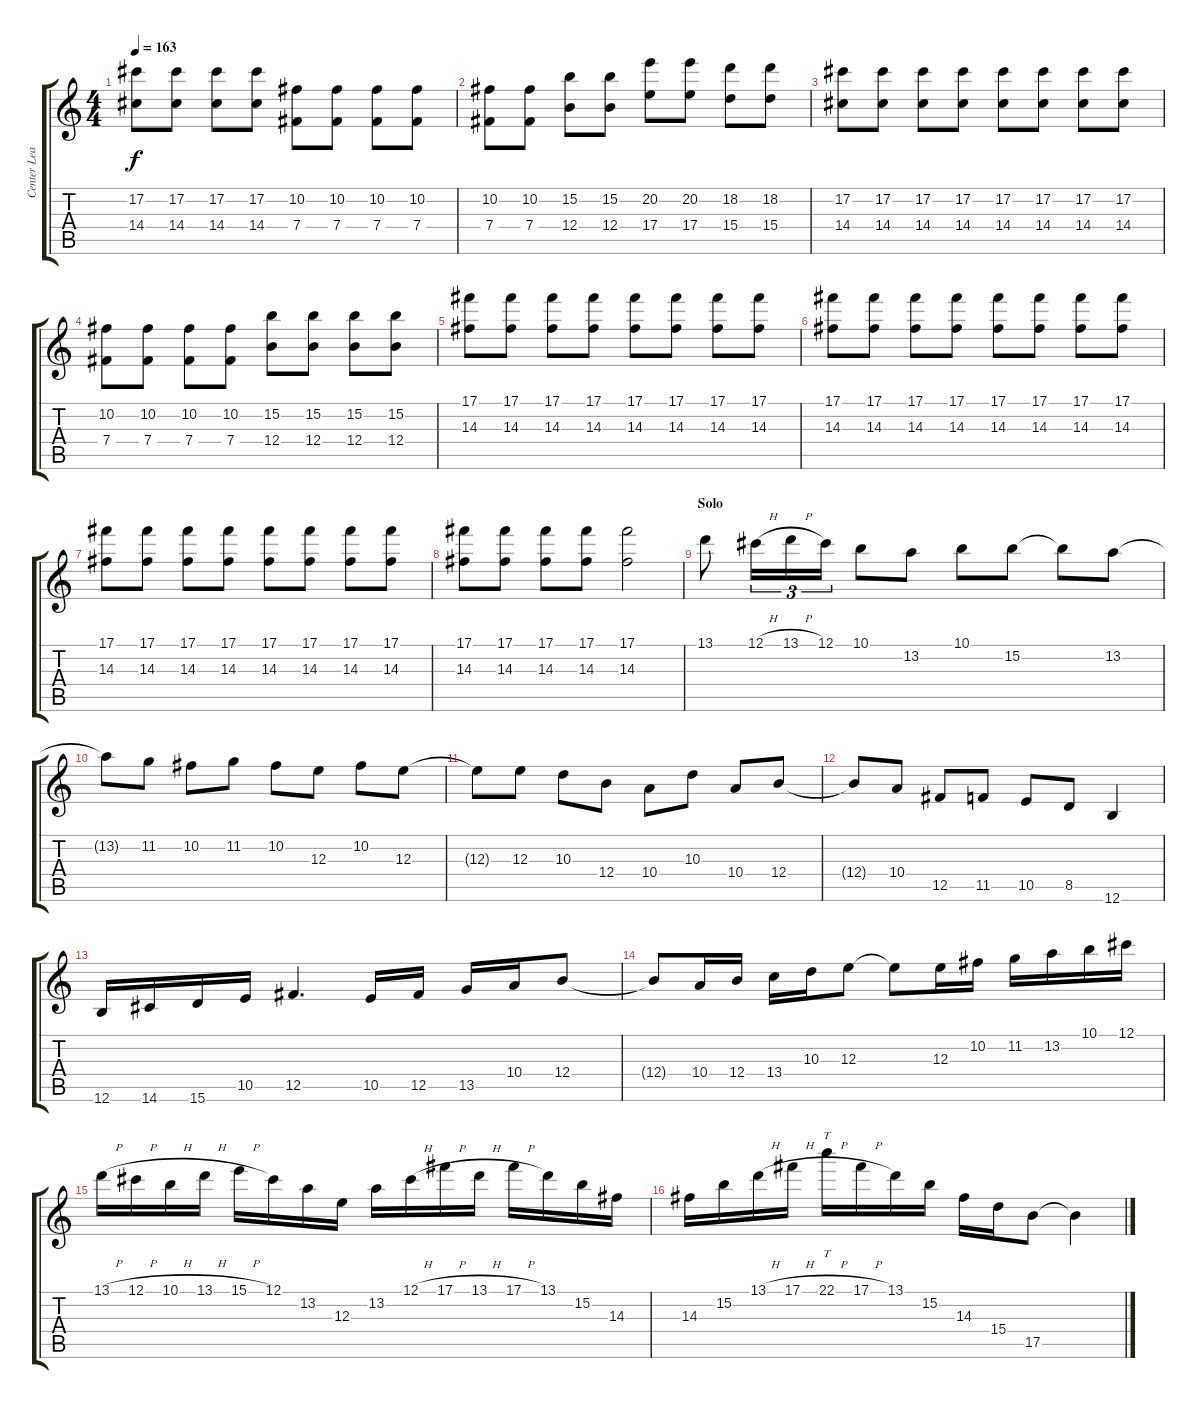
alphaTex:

\track ("Center Lead 1" "Center Lea") {instrument overdrivenguitar}
\staff {score tabs}
\tuning (Db4 Ab3 E3 B2 Gb2 B1) {hide}
\ts (4 4)
\tempo 163
\clef g2
\ks aminor
(17.2 14.4).8{dy f} (17.2 14.4).8 (17.2 14.4).8 (17.2 14.4).8 (10.2 7.4).8 (10.2 7.4).8 (10.2 7.4).8 (10.2 7.4).8 |
(10.2 7.4).8 (10.2 7.4).8 (15.2 12.4).8 (15.2 12.4).8 (20.2 17.4).8 (20.2 17.4).8 (18.2 15.4).8 (18.2 15.4).8 |
(17.2 14.4).8 (17.2 14.4).8 (17.2 14.4).8 (17.2 14.4).8 (17.2 14.4).8 (17.2 14.4).8 (17.2 14.4).8 (17.2 14.4).8 |
(10.2 7.4).8 (10.2 7.4).8 (10.2 7.4).8 (10.2 7.4).8 (15.2 12.4).8 (15.2 12.4).8 (15.2 12.4).8 (15.2 12.4).8 |
(17.1 14.3).8 (17.1 14.3).8 (17.1 14.3).8 (17.1 14.3).8 (17.1 14.3).8 (17.1 14.3).8 (17.1 14.3).8 (17.1 14.3).8 |
(17.1 14.3).8 (17.1 14.3).8 (17.1 14.3).8 (17.1 14.3).8 (17.1 14.3).8 (17.1 14.3).8 (17.1 14.3).8 (17.1 14.3).8 |
(17.1 14.3).8 (17.1 14.3).8 (17.1 14.3).8 (17.1 14.3).8 (17.1 14.3).8 (17.1 14.3).8 (17.1 14.3).8 (17.1 14.3).8 |
(17.1 14.3).8 (17.1 14.3).8 (17.1 14.3).8 (17.1 14.3).8 (17.1 14.3).2 |
\section ("" "Solo")
13.1.8 12.1{h}.16{tu (3 2)} 13.1{h}.16{tu (3 2)} 12.1.16{tu (3 2)} 10.1.8 13.2.8 10.1.8 15.2.8 15.2{t}.8 13.2.8 |
13.2{t}.8 11.2.8 10.2.8 11.2.8 10.2.8 12.3.8 10.2.8 12.3.8 |
12.3{t}.8 12.3.8 10.3.8 12.4.8 10.4.8 10.3.8 10.4.8 12.4.8 |
12.4{t}.8 10.4.8 12.5.8 11.5.8 10.5.8 8.5.8 12.6.4 |
12.6.16 14.6.16 15.6.16 10.5.16 12.5.4{d} 10.5.16 12.5.16 13.5.16 10.4.16 12.4.8 |
12.4{t}.8 10.4.16 12.4.16 13.4.16 10.3.16 12.3.8 12.3{t}.8 12.3.16 10.2.16 11.2.16 13.2.16 10.1.16 12.1.16 |
13.1{h}.16 12.1{h}.16 10.1{h}.16 13.1{h}.16 15.1{h}.16 12.1.16 13.2.16 12.3.16 13.2.16 12.1{h}.16 17.1{h}.16 13.1{h}.16 17.1{h}.16 13.1.16 15.2.16 14.3.16 |
14.3.16 15.2.16 13.1{h}.16 17.1{h}.16 22.1{h}.16{tt} 17.1{h}.16 13.1.16 15.2.16 14.3.16 15.4.16 17.5.8 17.5{t}.4
